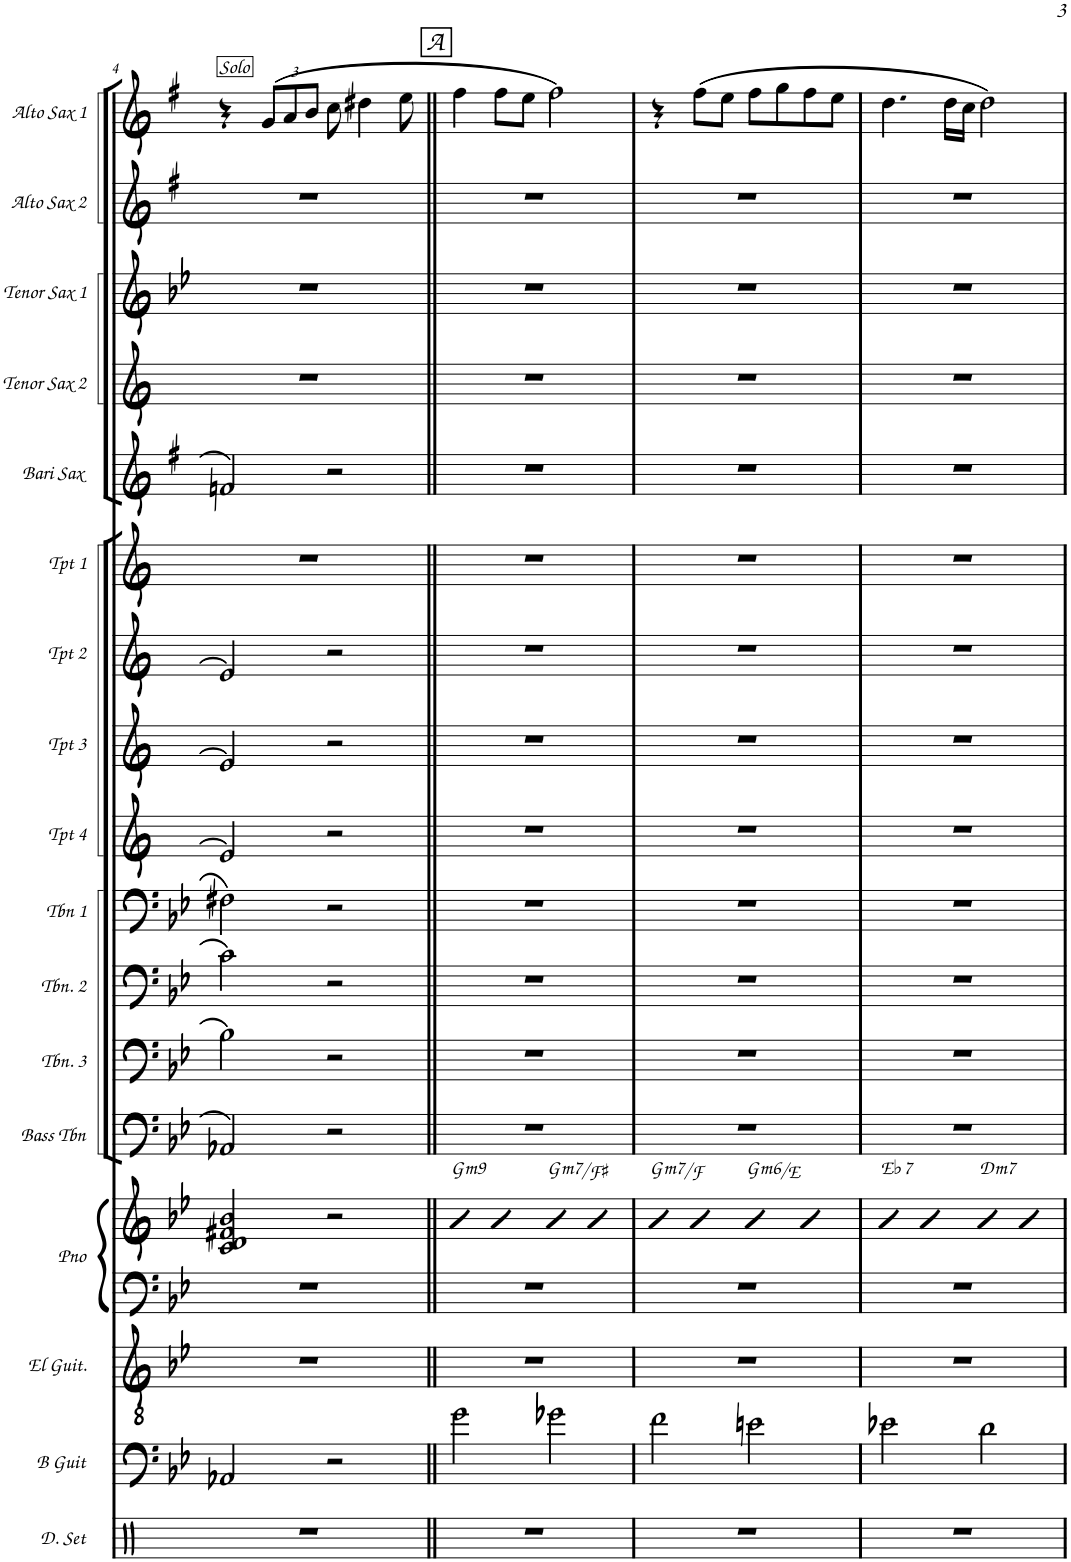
**kern	**kern	**kern	**kern	**kern	**harte	**kern	**kern	**kern	**kern	**kern	**kern	**kern	**kern	**kern	**kern	**kern	**kern	**kern
*part17	*part16	*part15	*part14	*part14	*part14	*part13	*part12	*part11	*part10	*part9	*part8	*part7	*part6	*part5	*part4	*part3	*part2	*part1
*staff18	*staff17	*staff16	*staff15	*staff14	*	*staff13	*staff12	*staff11	*staff10	*staff9	*staff8	*staff7	*staff6	*staff5	*staff4	*staff3	*staff2	*staff1
*I"Drumset	*I"Bass Guitar	*I"Electric Guitar	*I"Piano	*	*	*I"Bass Trombone	*I"Trombone 3	*I"Trombone 2	*I"Trombone 1	*I"Trumpet 4	*I"Trumpet 3	*I"Trumpet 2	*I"Trumpet 1	*I"Bari Sax	*I"Tenor Sax 2	*I"Tenor Sax 1	*I"Alto Sax 2	*I"Alto Sax 1
*I'D. Set	*I'B Guit	*I'El Guit.	*I'Pno	*	*	*I'Bass Tbn	*I'Tbn. 3	*I'Tbn. 2	*I'Tbn 1	*I'Tpt 4	*I'Tpt 3	*I'Tpt 2	*I'Tpt 1	*I'Bari Sax	*I'Tenor Sax 2	*I'Tenor Sax 1	*I'Alto Sax 2	*I'Alto Sax 1
!!LO:PB:g=z
*clefX	*clefF4	*clefGv2	*clefF4	*clefG2	*	*clefF4	*clefF4	*clefF4	*clefF4	*clefG2	*clefG2	*clefG2	*clefG2	*clefG2	*clefG2	*clefG2	*clefG2	*clefG2
*	*Trd7c12	*	*	*	*	*	*	*	*	*Trd1c2	*Trd1c2	*Trd1c2	*Trd1c2	*Trd12c21	*Trd8c14	*Trd8c14	*Trd5c9	*Trd5c9
*k[]	*k[b-e-]	*k[b-e-]	*k[b-e-]	*k[b-e-]	*	*k[b-e-]	*k[b-e-]	*k[b-e-]	*k[b-e-]	*k[]	*k[]	*k[]	*k[]	*k[f#]	*k[]	*k[b-e-]	*k[f#]	*k[f#]
*M4/4	*M4/4	*M4/4	*M4/4	*M4/4	*	*M4/4	*M4/4	*M4/4	*M4/4	*M4/4	*M4/4	*M4/4	*M4/4	*M4/4	*M4/4	*M4/4	*M4/4	*M4/4
=4	=4	=4	=4	=4	=4	=4	=4	=4	=4	=4	=4	=4	=4	=4	=4	=4	=4	=4
!	!	!	!	!	!	!	!	!	!	!	!	!	!	!	!	!	!	!LO:TX:a:t=Solo
1r	2AA-X/	1r	1r	2c/ 2d/ 2f#X/ 2b-/	.	2AA-X/	2B-\	2c\	2F#X\	2e/]	2e/]	2e/]	1r	2fn/	1r	1r	1r	4r
*	*	*	*	*	*	*	*	*	*	*	*	*	*	*	*	*	*	*Xbrackettup
.	.	.	.	.	.	.	.	.	.	.	.	.	.	.	.	.	.	(12g/L
.	.	.	.	.	.	.	.	.	.	.	.	.	.	.	.	.	.	12a/
.	.	.	.	.	.	.	.	.	.	.	.	.	.	.	.	.	.	12b/J
.	2r	.	.	2r	.	2r	2r	2r	2r	2r	2r	2r	.	2r	.	.	.	8cc\
.	.	.	.	.	.	.	.	.	.	.	.	.	.	.	.	.	.	4dd#X\
.	.	.	.	.	.	.	.	.	.	.	.	.	.	.	.	.	.	8ee\
!!LO:REH:place=s1:a:B:cj:fs=14:t=A
=5||	=5||	=5||	=5||	=5||	=5||	=5||	=5||	=5||	=5||	=5||	=5||	=5||	=5||	=5||	=5||	=5||	=5||	=5||
!	!	!	!	!	!LO:H:kt=m9	!	!	!	!	!	!	!	!	!	!	!	!	!
1r	2g\	1r	1r	4b-	G:min9	1r	1r	1r	1r	1r	1r	1r	1r	1r	1r	1r	1r	4ff#\
.	.	.	.	4b-	.	.	.	.	.	.	.	.	.	.	.	.	.	8ff#\L
.	.	.	.	.	.	.	.	.	.	.	.	.	.	.	.	.	.	8ee\J
!	!	!	!	!	!LO:H:kt=m7	!	!	!	!	!	!	!	!	!	!	!	!	!
.	2g-X\	.	.	4b-	G:min7/7	.	.	.	.	.	.	.	.	.	.	.	.	2ff#\)
.	.	.	.	4b-	.	.	.	.	.	.	.	.	.	.	.	.	.	.
=6	=6	=6	=6	=6	=6	=6	=6	=6	=6	=6	=6	=6	=6	=6	=6	=6	=6	=6
!	!	!	!	!	!LO:H:kt=m7	!	!	!	!	!	!	!	!	!	!	!	!	!
1r	2f\	1r	1r	4b-	G:min7/b7	1r	1r	1r	1r	1r	1r	1r	1r	1r	1r	1r	1r	4r
.	.	.	.	4b-	.	.	.	.	.	.	.	.	.	.	.	.	.	(8ff#\L
.	.	.	.	.	.	.	.	.	.	.	.	.	.	.	.	.	.	8ee\J
!	!	!	!	!	!LO:H:kt=m6	!	!	!	!	!	!	!	!	!	!	!	!	!
.	2en\	.	.	4b-	G:min6/6	.	.	.	.	.	.	.	.	.	.	.	.	8ff#\L
.	.	.	.	.	.	.	.	.	.	.	.	.	.	.	.	.	.	8gg\
.	.	.	.	4b-	.	.	.	.	.	.	.	.	.	.	.	.	.	8ff#\
.	.	.	.	.	.	.	.	.	.	.	.	.	.	.	.	.	.	8ee\J
=7	=7	=7	=7	=7	=7	=7	=7	=7	=7	=7	=7	=7	=7	=7	=7	=7	=7	=7
!	!	!	!	!	!LO:H:kt=7	!	!	!	!	!	!	!	!	!	!	!	!	!
1r	2e-X\	1r	1r	4b-	Eb:7	1r	1r	1r	1r	1r	1r	1r	1r	1r	1r	1r	1r	4.dd\
.	.	.	.	4b-	.	.	.	.	.	.	.	.	.	.	.	.	.	.
.	.	.	.	.	.	.	.	.	.	.	.	.	.	.	.	.	.	16dd\LL
.	.	.	.	.	.	.	.	.	.	.	.	.	.	.	.	.	.	16cc\JJ
!	!	!	!	!	!LO:H:kt=m7	!	!	!	!	!	!	!	!	!	!	!	!	!
.	2d\	.	.	4b-	D:min7	.	.	.	.	.	.	.	.	.	.	.	.	2dd\)
.	.	.	.	4b-	.	.	.	.	.	.	.	.	.	.	.	.	.	.
=	=	=	=	=	=	=	=	=	=	=	=	=	=	=	=	=	=	=
*-	*-	*-	*-	*-	*-	*-	*-	*-	*-	*-	*-	*-	*-	*-	*-	*-	*-	*-
